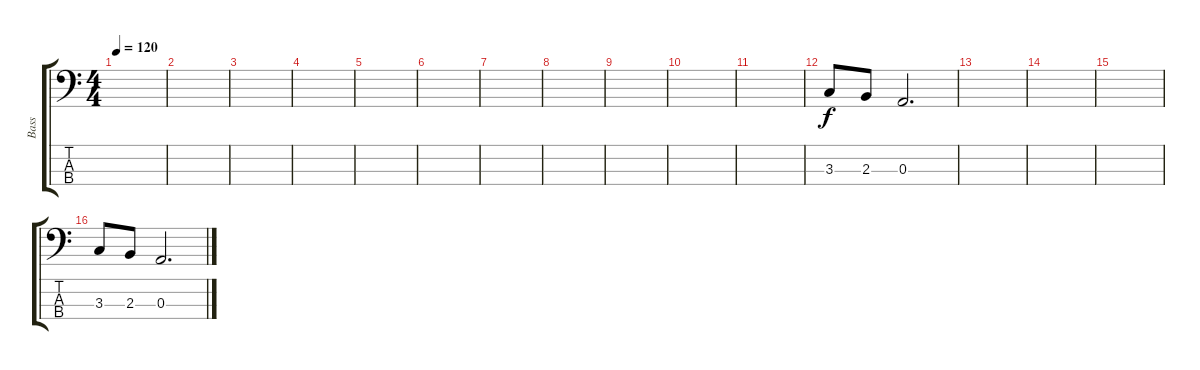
\track ("Bass" "Bass") {instrument electricbasspick}
\staff {score tabs}
\tuning (G2 D2 A1 E1) {hide}
\ts (4 4)
\tempo 120
\clef f4
\ks c
|
|
|
|
|
|
|
|
|
|
|
3.3.8 2.3.8 0.3.2{d} |
|
|
|
3.3.8 2.3.8 0.3.2{d}
